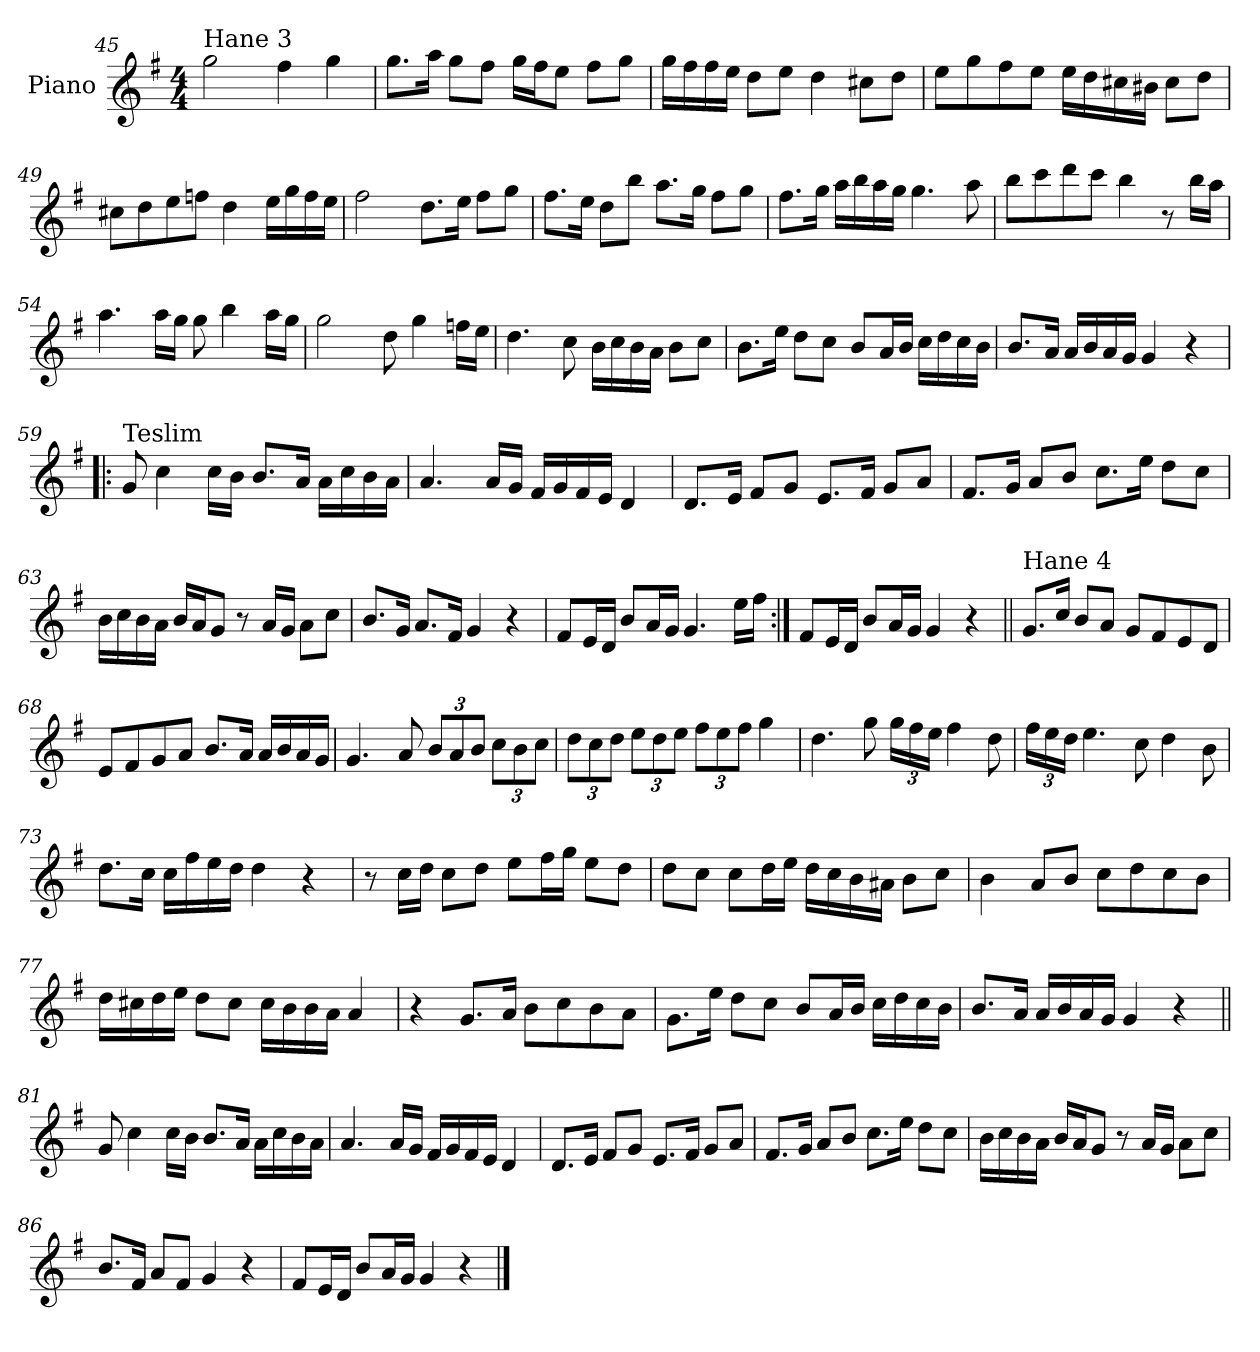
**kern
*part1
*staff1
*I"Piano
*I'Pno.
*clefG2
*k[f#]
*M4/4
=45
!LO:TX:a:t=Hane 3
2gg\
4ff#\
4gg\
!!LO:LB:g=z
=46
8.gg\L
16aa\Jk
8gg\L
8ff#\J
16gg\LL
16ff#\J
8ee\J
8ff#\L
8gg\J
=47
16gg\LL
16ff#\
16ff#\
16ee\JJ
8dd\L
8ee\J
4dd\
8cc#X\L
8dd\J
=48
8ee\L
8gg\
8ff#\
8ee\J
16ee\LL
16dd\
16cc#X\
16b#X\JJ
8cc#\L
8dd\J
=49
8cc#X\L
8dd\
8ee\
8ffn\J
4dd\
16ee\LL
16gg\
16ff\
16ee\JJ
!!LO:LB:g=z
=50
2ff#\
8.dd\L
16ee\Jk
8ff#\L
8gg\J
=51
8.ff#\L
16ee\Jk
8dd\L
8bb\J
8.aa\L
16gg\Jk
8ff#\L
8gg\J
=52
8.ff#\L
16gg\Jk
16aa\LL
16bb\
16aa\
16gg\JJ
4.gg\
8aa\
=53
8bb\L
8ccc\
8ddd\
8ccc\J
4bb\
8r
16bb\LL
16aa\JJ
!!LO:LB:g=z
=54
4.aa\
16aa\LL
16gg\JJ
8gg\
4bb\
16aa\LL
16gg\JJ
=55
2gg\
8dd\
4gg\
16ffn\LL
16ee\JJ
=56
4.dd\
8cc\
16b\LL
16cc\
16b\
16a\JJ
8b\L
8cc\J
=57
8.b\L
16ee\Jk
8dd\L
8cc\J
8b/L
16a/L
16b/JJ
16cc\LL
16dd\
16cc\
16b\JJ
=58
8.b/L
16a/Jk
16a/LL
16b/
16a/
16g/JJ
4g/
4r
!!LO:LB:g=z
=59!|:
!LO:TX:a:t=Teslim
8g/
4cc\
16cc\LL
16b\JJ
8.b/L
16a/Jk
16a\LL
16cc\
16b\
16a\JJ
=60
4.a/
16a/LL
16g/JJ
16f#/LL
16g/
16f#/
16e/JJ
4d/
=61
8.d/L
16e/Jk
8f#/L
8g/J
8.e/L
16f#/Jk
8g/L
8a/J
=62
8.f#/L
16g/Jk
8a/L
8b/J
8.cc\L
16ee\Jk
8dd\L
8cc\J
!!LO:LB:g=z
=63
16b\LL
16cc\
16b\
16a\JJ
16b/LL
16a/J
8g/J
8r
16a/LL
16g/JJ
8a\L
8cc\J
=64
8.b/L
16g/Jk
8.a/L
16f#/Jk
4g/
4r
=65
8f#/L
16e/L
16d/JJ
8b/L
16a/L
16g/JJ
4.g/
16ee\LL
16ff#\JJ
=66:|!
8f#/L
16e/L
16d/JJ
8b/L
16a/L
16g/JJ
4g/
4r
=67||
!LO:TX:a:t=Hane 4
8.g/L
16cc/Jk
8b/L
8a/J
8g/L
8f#/
8e/
8d/J
!!LO:LB:g=z
=68
8e/L
8f#/
8g/
8a/J
8.b/L
16a/Jk
16a/LL
16b/
16a/
16g/JJ
=69
4.g/
8a/
*Xbrackettup
12b/L
12a/
12b/J
12cc\L
12b\
12cc\J
=70
12dd\L
12cc\
12dd\J
12ee\L
12dd\
12ee\J
12ff#\L
12ee\
12ff#\J
4gg\
=71
4.dd\
8gg\
24gg\LL
24ff#\
24ee\JJ
4ff#\
8dd\
=72
24ff#\LL
24ee\
24dd\JJ
4.ee\
8cc\
4dd\
8b\
!!LO:LB:g=z
=73
8.dd\L
16cc\Jk
16cc\LL
16ff#\
16ee\
16dd\JJ
4dd\
4r
=74
8r
16cc\LL
16dd\JJ
8cc\L
8dd\J
8ee\L
16ff#\L
16gg\JJ
8ee\L
8dd\J
=75
8dd\L
8cc\J
8cc\L
16dd\L
16ee\JJ
16dd\LL
16cc\
16b\
16a#X\JJ
8b\L
8cc\J
=76
4b\
8a/L
8b/J
8cc\L
8dd\
8cc\
8b\J
!!LO:LB:g=z
=77
16dd\LL
16cc#X\
16dd\
16ee\JJ
8dd\L
8cc#\J
16cc#\LL
16b\
16b\
16a\JJ
4a/
=78
4r
8.g/L
16a/Jk
8b\L
8cc\
8b\
8a\J
=79
8.g\L
16ee\Jk
8dd\L
8cc\J
8b/L
16a/L
16b/JJ
16cc\LL
16dd\
16cc\
16b\JJ
=80
8.b/L
16a/Jk
16a/LL
16b/
16a/
16g/JJ
4g/
4r
!!LO:LB:g=z
=81||
8g/
4cc\
16cc\LL
16b\JJ
8.b/L
16a/Jk
16a\LL
16cc\
16b\
16a\JJ
=82
4.a/
16a/LL
16g/JJ
16f#/LL
16g/
16f#/
16e/JJ
4d/
=83
8.d/L
16e/Jk
8f#/L
8g/J
8.e/L
16f#/Jk
8g/L
8a/J
=84
8.f#/L
16g/Jk
8a/L
8b/J
8.cc\L
16ee\Jk
8dd\L
8cc\J
!!LO:PB:g=z
=85
16b\LL
16cc\
16b\
16a\JJ
16b/LL
16a/J
8g/J
8r
16a/LL
16g/JJ
8a\L
8cc\J
=86
8.b/L
16f#/Jk
8a/L
8f#/J
4g/
4r
=87
8f#/L
16e/L
16d/JJ
8b/L
16a/L
16g/JJ
4g/
4r
==
*-
